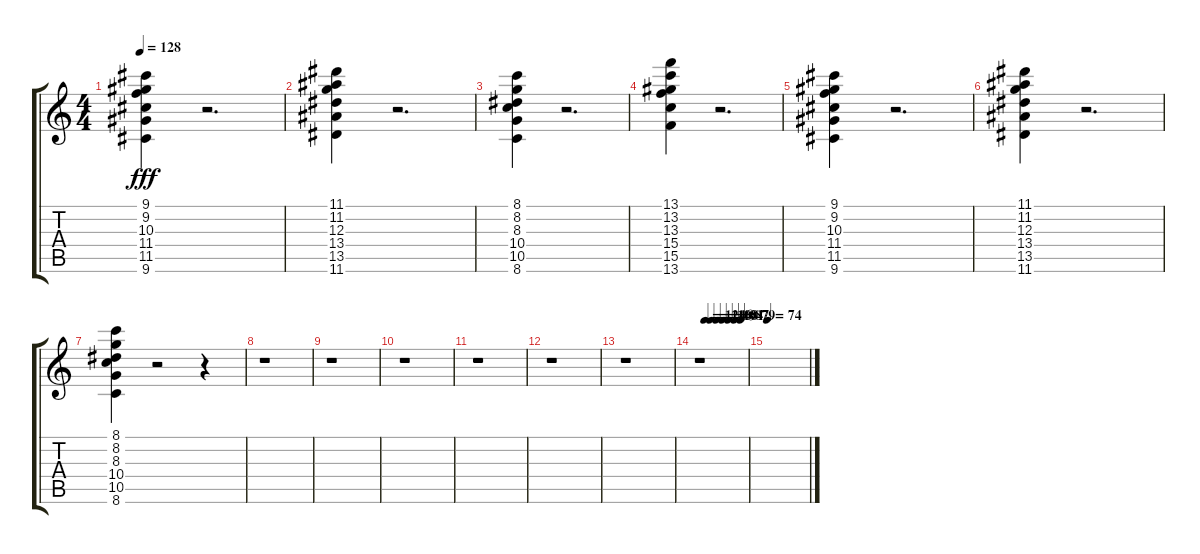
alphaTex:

\track "" {instrument overdrivenguitar}
\staff {score tabs}
\tuning (E4 B3 G3 D3 A2 E2) {hide}
\ts (4 4)
\tempo 128
\clef g2
\ks c
(9.1 9.2 10.3 11.4 11.5 9.6).4{dy fff} r.2{d} |
(11.1 11.2 12.3 13.4 13.5 11.6).4 r.2{d} |
(8.1 8.2 8.3 10.4 10.5 8.6).4 r.2{d} |
(13.1 13.2 13.3 15.4 15.5 13.6).4 r.2{d} |
(9.1 9.2 10.3 11.4 11.5 9.6).4 r.2{d} |
(11.1 11.2 12.3 13.4 13.5 11.6).4 r.2{d} |
(8.1 8.2 8.3 10.4 10.5 8.6).4 r.2 r.4 |
r.1 |
r.1 |
r.1 |
r.1 |
r.1 |
r.1 |
\tempo (124 0.125)
\tempo (116 0.25)
\tempo (108 0.375)
\tempo (101 0.5)
\tempo (94 0.625)
\tempo (87 0.75)
\tempo (79 0.875)
r.1 |
\tempo 74
